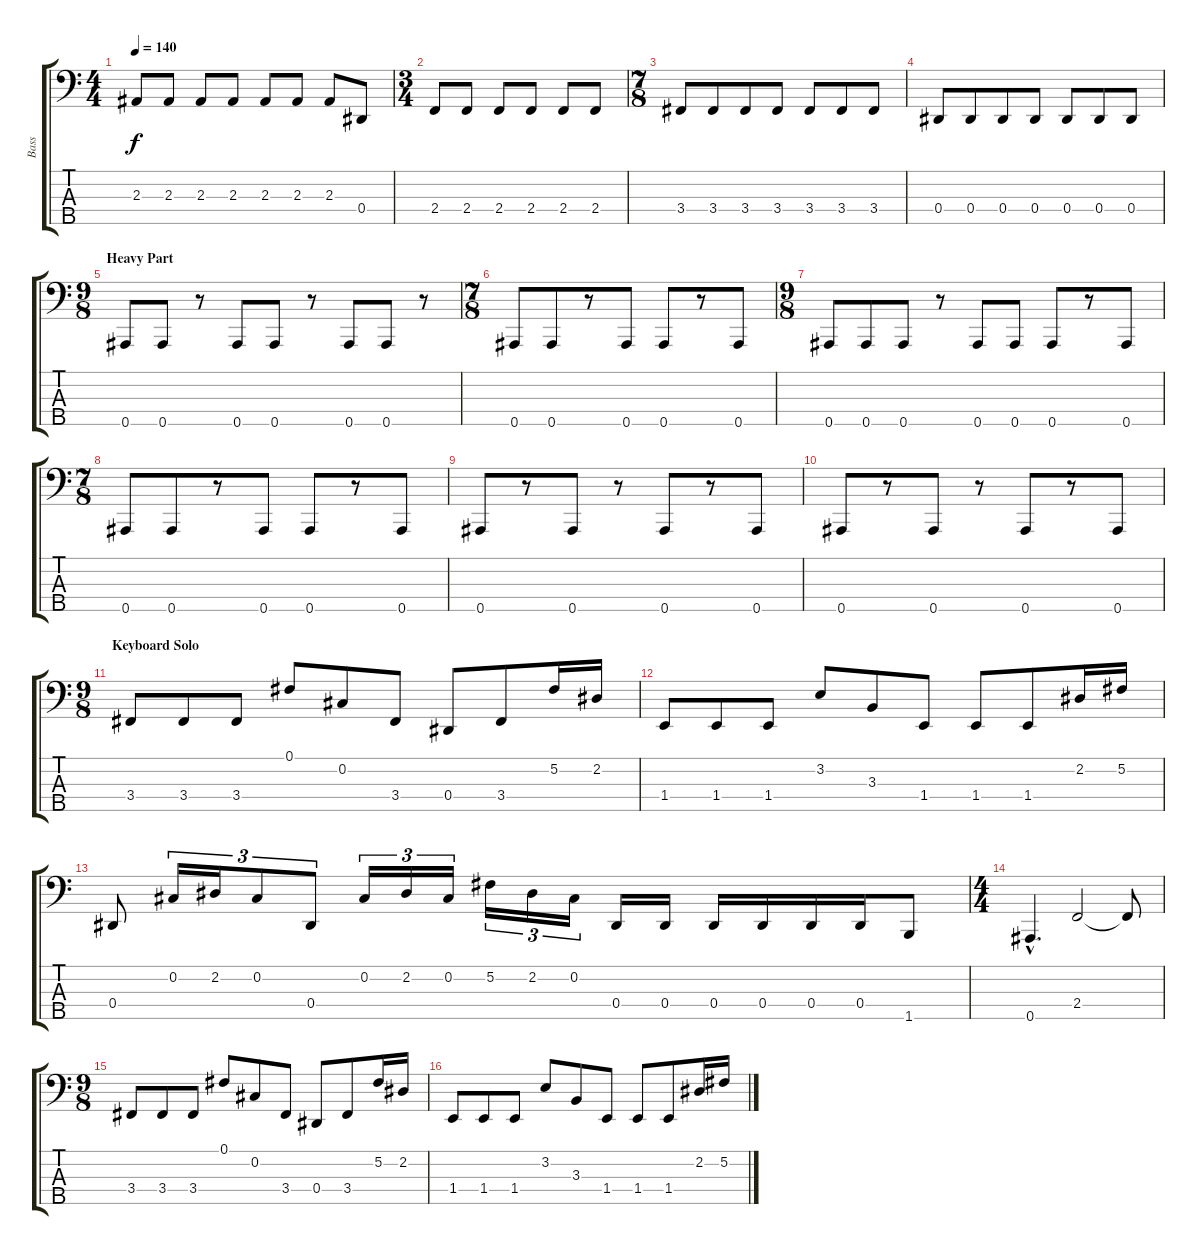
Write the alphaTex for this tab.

\track ("Bass" "Bass") {instrument electricbasspick}
\staff {score tabs}
\tuning (Gb2 Db2 Ab1 Eb1 Bb0) {hide}
\ts (4 4)
\tempo 140
\clef f4
\ks c
2.3.8{dy f} 2.3.8 2.3.8 2.3.8 2.3.8 2.3.8 2.3.8 0.4.8 |
\ts (3 4)
2.4.8 2.4.8 2.4.8 2.4.8 2.4.8 2.4.8 |
\ts (7 8)
3.4.8 3.4.8 3.4.8 3.4.8 3.4.8 3.4.8 3.4.8 |
0.4.8 0.4.8 0.4.8 0.4.8 0.4.8 0.4.8 0.4.8 |
\ts (9 8)
\section ("" "Heavy Part ")
0.5.8{balance 8} 0.5.8 r.8 0.5.8 0.5.8 r.8 0.5.8 0.5.8 r.8 |
\ts (7 8)
0.5.8 0.5.8 r.8 0.5.8 0.5.8 r.8 0.5.8 |
\ts (9 8)
0.5.8 0.5.8 0.5.8 r.8 0.5.8 0.5.8 0.5.8 r.8 0.5.8 |
\ts (7 8)
0.5.8 0.5.8 r.8 0.5.8 0.5.8 r.8 0.5.8 |
0.5.8 r.8 0.5.8 r.8 0.5.8 r.8 0.5.8 |
0.5.8 r.8 0.5.8 r.8 0.5.8 r.8 0.5.8 |
\ts (9 8)
\section ("" "Keyboard Solo")
3.4.8{balance 8} 3.4.8 3.4.8 0.1.8 0.2.8 3.4.8 0.4.8 3.4.8 5.2.16 2.2.16 |
1.4.8 1.4.8 1.4.8 3.2.8 3.3.8 1.4.8 1.4.8 1.4.8 2.2.16 5.2.16 |
0.4.8 0.2.16{tu (3 2)} 2.2.16{tu (3 2)} 0.2.8{tu (3 2)} 0.4.8{tu (3 2)} 0.2.16{tu (3 2)} 2.2.16{tu (3 2)} 0.2.16{tu (3 2)} 5.2.16{tu (3 2)} 2.2.16{tu (3 2)} 0.2.16{tu (3 2)} 0.4.16 0.4.16 0.4.16 0.4.16 0.4.16 0.4.16 1.5.8 |
\ts (4 4)
0.5{hac}.4{d} 2.4.2 2.4{t}.8 |
\ts (9 8)
3.4.8 3.4.8 3.4.8 0.1.8 0.2.8 3.4.8 0.4.8 3.4.8 5.2.16 2.2.16 |
1.4.8 1.4.8 1.4.8 3.2.8 3.3.8 1.4.8 1.4.8 1.4.8 2.2.16 5.2.16
